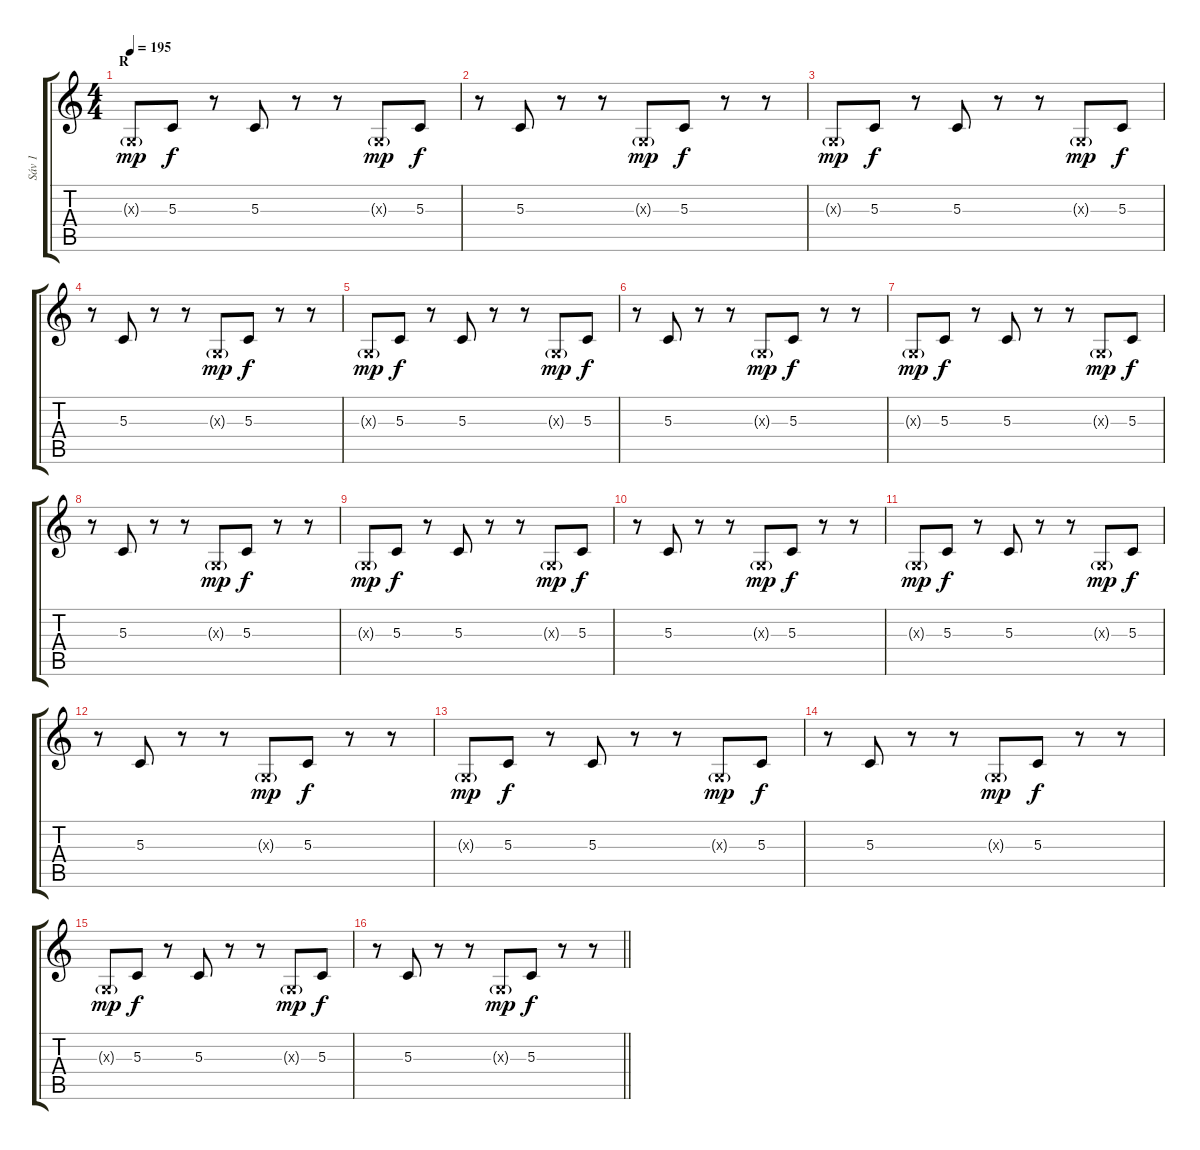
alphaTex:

\track ("Sáv 1" "Sáv 1") {instrument fx7echoes}
\staff {score tabs}
\tuning (E4 B3 G3 D3 A2 E2) {hide}
\ts (4 4)
\section ("" "R")
\tempo 195
\clef g2
\ks c
0.3{g x}.8{dy mp} 5.3.8{dy f} r.8 5.3.8 r.8 r.8 0.3{g x}.8{dy mp} 5.3.8{dy f} |
r.8 5.3.8 r.8 r.8 0.3{g x}.8{dy mp} 5.3.8{dy f} r.8 r.8 |
0.3{g x}.8{dy mp} 5.3.8{dy f} r.8 5.3.8 r.8 r.8 0.3{g x}.8{dy mp} 5.3.8{dy f} |
r.8 5.3.8 r.8 r.8 0.3{g x}.8{dy mp} 5.3.8{dy f} r.8 r.8 |
0.3{g x}.8{dy mp} 5.3.8{dy f} r.8 5.3.8 r.8 r.8 0.3{g x}.8{dy mp} 5.3.8{dy f} |
r.8 5.3.8 r.8 r.8 0.3{g x}.8{dy mp} 5.3.8{dy f} r.8 r.8 |
0.3{g x}.8{dy mp} 5.3.8{dy f} r.8 5.3.8 r.8 r.8 0.3{g x}.8{dy mp} 5.3.8{dy f} |
r.8 5.3.8 r.8 r.8 0.3{g x}.8{dy mp} 5.3.8{dy f} r.8 r.8 |
0.3{g x}.8{dy mp} 5.3.8{dy f} r.8 5.3.8 r.8 r.8 0.3{g x}.8{dy mp} 5.3.8{dy f} |
r.8 5.3.8 r.8 r.8 0.3{g x}.8{dy mp} 5.3.8{dy f} r.8 r.8 |
0.3{g x}.8{dy mp} 5.3.8{dy f} r.8 5.3.8 r.8 r.8 0.3{g x}.8{dy mp} 5.3.8{dy f} |
r.8 5.3.8 r.8 r.8 0.3{g x}.8{dy mp} 5.3.8{dy f} r.8 r.8 |
0.3{g x}.8{dy mp} 5.3.8{dy f} r.8 5.3.8 r.8 r.8 0.3{g x}.8{dy mp} 5.3.8{dy f} |
r.8 5.3.8 r.8 r.8 0.3{g x}.8{dy mp} 5.3.8{dy f} r.8 r.8 |
0.3{g x}.8{dy mp} 5.3.8{dy f} r.8 5.3.8 r.8 r.8 0.3{g x}.8{dy mp} 5.3.8{dy f} |
\barLineRight lightlight
r.8 5.3.8 r.8 r.8 0.3{g x}.8{dy mp} 5.3.8{dy f} r.8 r.8
